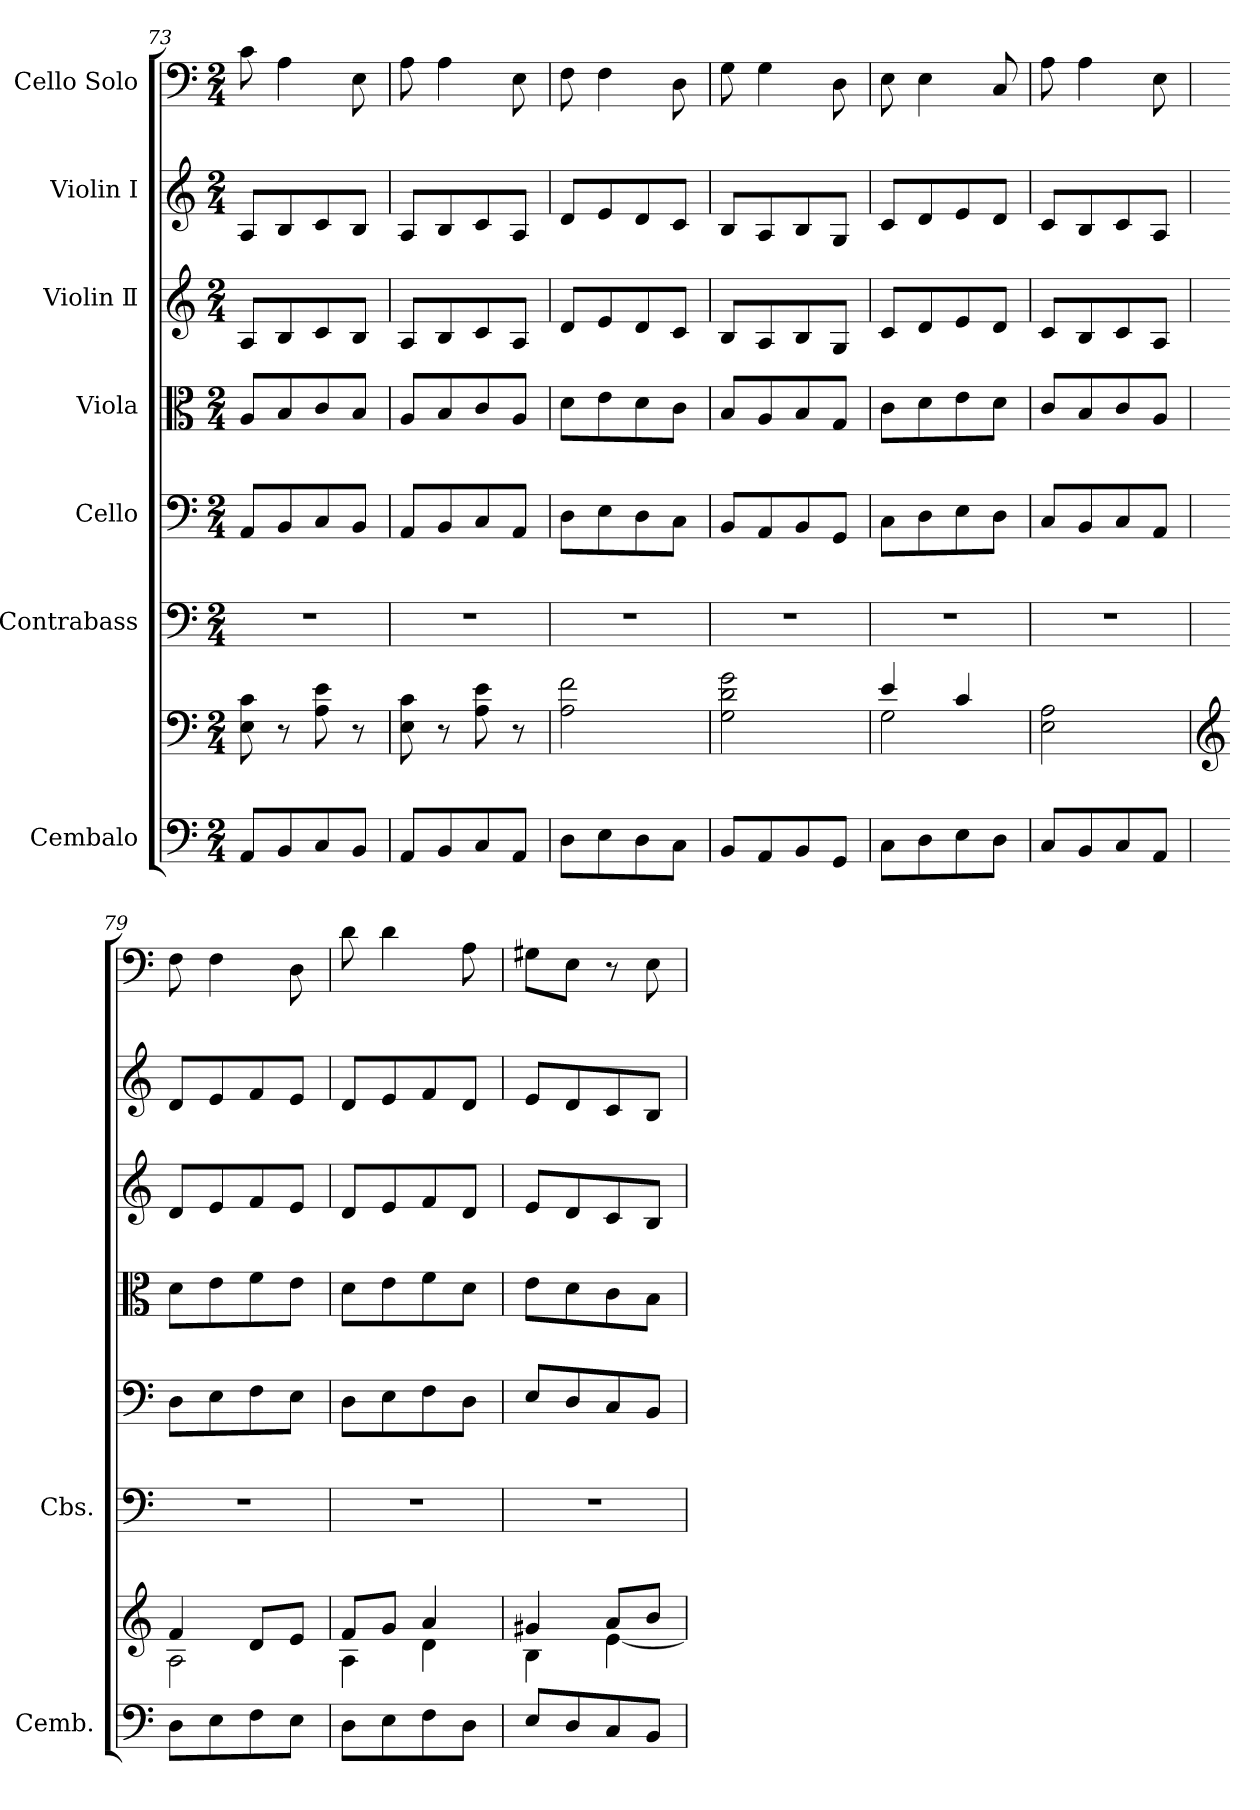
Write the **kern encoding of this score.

**kern	**kern	**kern	**kern	**kern	**kern	**kern	**kern
*part7	*part7	*part6	*part5	*part4	*part3	*part2	*part1
*staff8	*staff7	*staff6	*staff5	*staff4	*staff3	*staff2	*staff1
*I"Cembalo	*	*I"Contrabass	*I"Cello	*I"Viola	*I"Violin Ⅱ	*I"Violin Ⅰ	*I"Cello Solo
*I'Cemb.	*	*I'Cbs.	*	*	*	*	*
*clefF4	*clefF4	*clefF4	*clefF4	*clefC3	*clefG2	*clefG2	*clefF4
*	*	*ITrd7c12	*	*	*	*	*
*k[]	*k[]	*k[]	*k[]	*k[]	*k[]	*k[]	*k[]
*M2/4	*M2/4	*M2/4	*M2/4	*M2/4	*M2/4	*M2/4	*M2/4
=73	=73	=73	=73	=73	=73	=73	=73
8AA/L	8E\ 8c\	2r	8AA/L	8A/L	8A/L	8A/L	8c\
8BB/	8r	.	8BB/	8B/	8B/	8B/	4A\
8C/	8A\ 8e\	.	8C/	8c/	8c/	8c/	.
8BB/J	8r	.	8BB/J	8B/J	8B/J	8B/J	8E\
=74	=74	=74	=74	=74	=74	=74	=74
8AA/L	8E\ 8c\	2r	8AA/L	8A/L	8A/L	8A/L	8A\
8BB/	8r	.	8BB/	8B/	8B/	8B/	4A\
8C/	8A\ 8e\	.	8C/	8c/	8c/	8c/	.
8AA/J	8r	.	8AA/J	8A/J	8A/J	8A/J	8E\
=75	=75	=75	=75	=75	=75	=75	=75
8D\L	2A\ 2f\	2r	8D\L	8d\L	8d/L	8d/L	8F\
8E\	.	.	8E\	8e\	8e/	8e/	4F\
8D\	.	.	8D\	8d\	8d/	8d/	.
8C\J	.	.	8C\J	8c\J	8c/J	8c/J	8D\
=76	=76	=76	=76	=76	=76	=76	=76
8BB/L	2G\ 2d\ 2g\	2r	8BB/L	8B/L	8B/L	8B/L	8G\
8AA/	.	.	8AA/	8A/	8A/	8A/	4G\
8BB/	.	.	8BB/	8B/	8B/	8B/	.
8GG/J	.	.	8GG/J	8G/J	8G/J	8G/J	8D\
!!LO:LB:g=z
=77	=77	=77	=77	=77	=77	=77	=77
*	*^	*	*	*	*	*	*
8C\L	4e/	2G\	2r	8C\L	8c\L	8c/L	8c/L	8E\
8D\	.	.	.	8D\	8d\	8d/	8d/	4E\
8E\	4c/	.	.	8E\	8e\	8e/	8e/	.
8D\J	.	.	.	8D\J	8d\J	8d/J	8d/J	8C/
*	*v	*v	*	*	*	*	*	*
=78	=78	=78	=78	=78	=78	=78	=78
8C/L	2E\ 2A\	2r	8C/L	8c/L	8c/L	8c/L	8A\
8BB/	.	.	8BB/	8B/	8B/	8B/	4A\
8C/	.	.	8C/	8c/	8c/	8c/	.
8AA/J	.	.	8AA/J	8A/J	8A/J	8A/J	8E\
=79	=79	=79	=79	=79	=79	=79	=79
*	*clefG2	*	*	*	*	*	*
*	*^	*	*	*	*	*	*
8D\L	4f/	2A\	2r	8D\L	8d\L	8d/L	8d/L	8F\
8E\	.	.	.	8E\	8e\	8e/	8e/	4F\
8F\	8d/L	.	.	8F\	8f\	8f/	8f/	.
8E\J	8e/J	.	.	8E\J	8e\J	8e/J	8e/J	8D\
=80	=80	=80	=80	=80	=80	=80	=80	=80
8D\L	8f/L	4A\	2r	8D\L	8d\L	8d/L	8d/L	8d\
8E\	8g/J	.	.	8E\	8e\	8e/	8e/	4d\
8F\	4a/	4d\	.	8F\	8f\	8f/	8f/	.
8D\J	.	.	.	8D\J	8d\J	8d/J	8d/J	8A\
=81	=81	=81	=81	=81	=81	=81	=81	=81
8E/L	4g#X/	4B\	2r	8E/L	8e\L	8e/L	8e/L	8G#X\L
8D/	.	.	.	8D/	8d\	8d/	8d/	8E\J
8C/	8a/L	[4e\	.	8C/	8c\	8c/	8c/	8r
8BB/J	8b/J	.	.	8BB/J	8B\J	8B/J	8B/J	8E\
*	*v	*v	*	*	*	*	*	*
=	=	=	=	=	=	=	=
*-	*-	*-	*-	*-	*-	*-	*-
